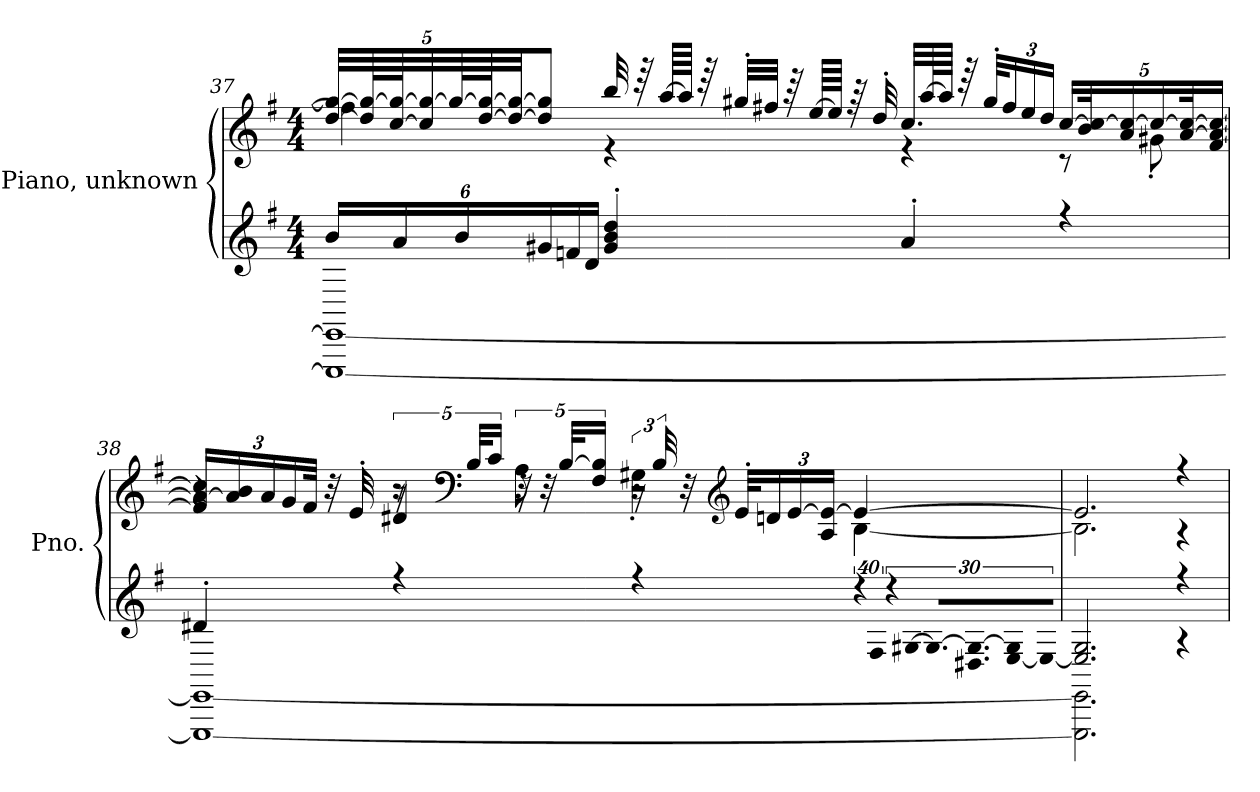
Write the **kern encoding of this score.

**kern	**kern
*part1	*part1
*staff2	*staff1
*I"Piano, unknown	*
*I'Pno.	*
!!LO:LB:g=z
*clefG2	*clefG2
*k[f#]	*k[f#]
*M4/4	*M4/4
*Xbrackettup	*Xbrackettup
=37	=37
*^	*^
24b/LL	1EEE_ 1EE_	[40dd/ 40gg#/_LLL	4ff\]
.	.	80dd/] 80gg#/_L	.
.	.	[80cc/ 80gg#/_J	.
24a/	.	.	.
.	.	40cc/] 40gg#/_	.
.	.	80gg#/L_	.
24b/	.	.	.
.	.	[80dd/ 80gg#/_J	.
.	.	40dd/_ 40gg#/_JJ	.
24g#X/	.	8dd/] 8gg#/]J	.
24fn/	.	.	.
24d/JJ	.	.	.
4g#/' 4b/' 4dd/'	.	32bb/	4r
.	.	64r	.
.	.	[64aa/LLLL	.
.	.	64aa/JJJJ]	.
.	.	64r	.
.	.	32gg#X'/LLL	.
.	.	32ff#X/JJJ	.
.	.	64r	.
.	.	[64ee/LLLL	.
.	.	64ee/JJJJ]	.
.	.	64r	.
.	.	32dd'/	.
4a'/	.	32.cc/LLL	4r
.	.	[64aa/L	.
.	.	64aa/JJJJ]	.
.	.	64r	.
.	.	32gg#'/KLL	.
.	.	24ff#/	.
.	.	24ee/	.
.	.	24dd/JJ	.
4r	.	[20cc/LL	8r
.	.	40b/ 40cc/_K	.
.	.	20a/ 20cc/_	.
.	.	20cc/_	8g#X'\
.	.	[40a/ 40cc/_K	.
.	.	[20f#/ 20a/_ 20cc/_JJ	.
!!LO:LB:g=z
=38	=38	=38	=38
*	*	*	*^
4d#X'/	1EEE_ 1EE_	24f#/] 24a/_ 24cc/]LL	4r	4r
.	.	24a/] 24b/	.	.
.	.	24a/	.	.
.	.	24g/	.	.
.	.	48f#/JJk	.	.
.	.	32r	.	.
.	.	32e'/	.	.
*	*	*brackettup	*	*
4r	.	20r	8r	4d#X/
*	*	*clefF4	*	*
.	.	40B/KLL	.	.
.	.	20c/JJ	.	.
.	.	40r	8A\	.
.	.	40r	.	.
.	.	[40B/KLL	.	.
.	.	20F#/ 20B/]JJ	.	.
4r	.	24r	4G#X'\	2r
.	.	48B/	.	.
.	.	32r	.	.
*	*	*clefG2	*	*
.	.	32e'/KLL	.	.
*	*	*Xbrackettup	*	*
.	.	24dn/	.	.
.	.	[24e/	.	.
.	.	24A/ 24e/_JJ	.	.
*brackettup	*	*	*	*
!LO:N:vis=32	!	!	!	!
640%23r	.	4e/_	[4B\	.
!LO:N:vis=32	!	!	!	!
640%23F#/	.	.	.	.
!LO:N:vis=64	!	!	!	!
960%17r	.	.	.	.
!LO:N:vis=64	!	!	!	!
[960%17G#X/	.	.	.	.
!LO:N:vis=32.	!	!	!	!
1920%103G#/LLL_	.	.	.	.
!LO:N:vis=32.	!	!	!	!
1920%103D#X/ 1920%103G#/_	.	.	.	.
!LO:N:vis=64	!	!	!	!
[960%17E/ 960%17G#/]L	.	.	.	.
!LO:N:vis=64	!	!	!	!
960%17E/JJJJ_	.	.	.	.
*	*	*	*v	*v
!!LO:PB:g=z
=39	=39	=39	=39
2.E/] 2.G/	2.EEE\] 2.EE\]	2.e/]	2.B\]
4r	4r	4r	4r
*v	*v	*	*
*	*v	*v
=	=
*-	*-
